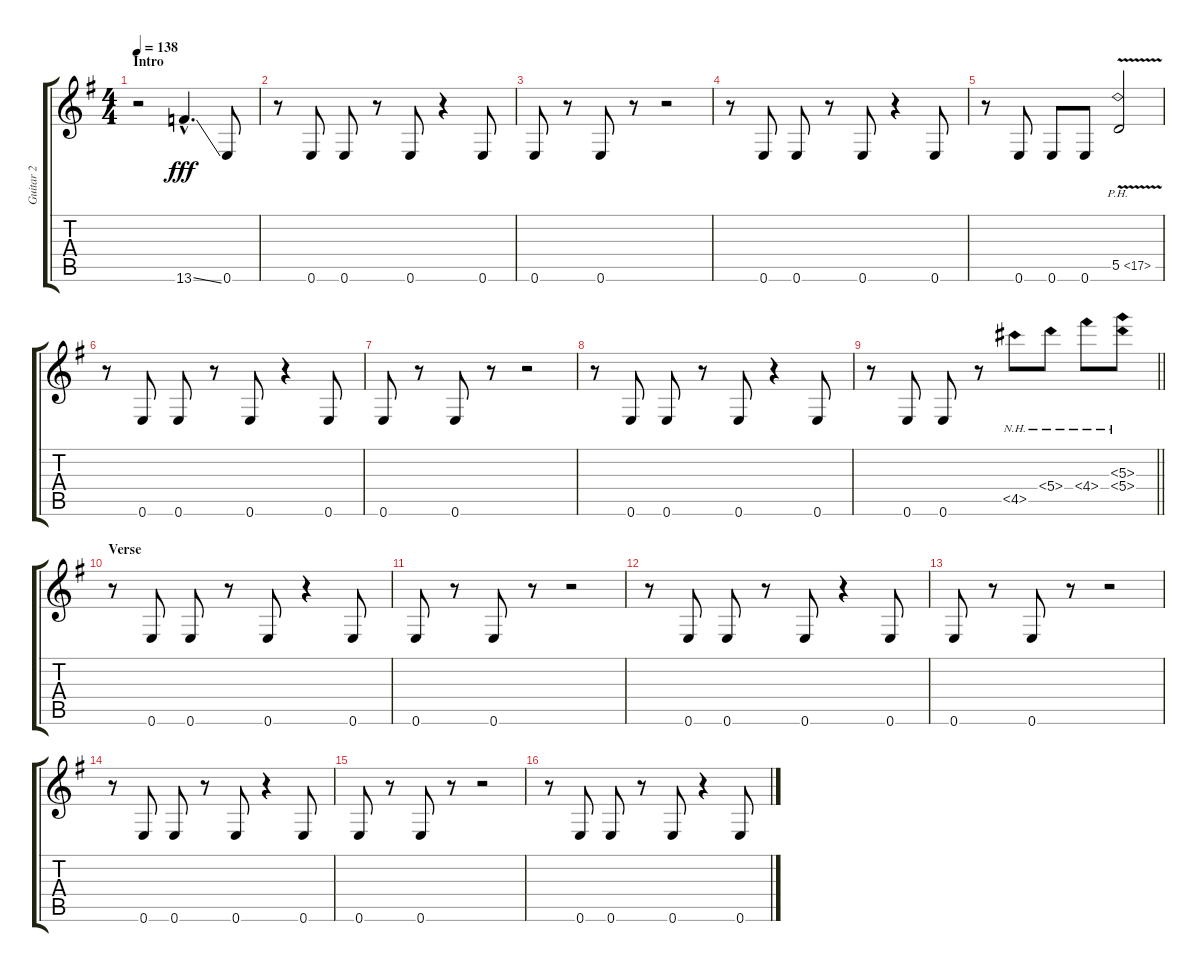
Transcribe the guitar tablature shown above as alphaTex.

\track ("Guitar 2" "Guitar 2") {instrument distortionguitar}
\staff {score tabs}
\tuning (E4 B3 G3 D3 A2 E2) {hide}
\ts (4 4)
\section ("" "Intro")
\tempo 138
\clef g2
\ks g
r.2{dy fff instrument distortionguitar} 13.6{ss hac}.4{d} 0.6.8 |
r.8 0.6.8 0.6.8 r.8 0.6.8 r.4 0.6.8 |
0.6.8 r.8 0.6.8 r.8 r.2 |
r.8 0.6.8 0.6.8 r.8 0.6.8 r.4 0.6.8 |
r.8 0.6.8 0.6.8 0.6.8 5.5{ph 12 v}.2 |
r.8 0.6.8 0.6.8 r.8 0.6.8 r.4 0.6.8 |
0.6.8 r.8 0.6.8 r.8 r.2 |
r.8 0.6.8 0.6.8 r.8 0.6.8 r.4 0.6.8 |
\barLineRight lightlight
r.8 0.6.8 0.6.8 r.8 4.5{nh}.8 5.4{nh}.8 4.4{nh}.8 (5.3{nh} 5.4{nh}).8 |
\section ("" "Verse")
r.8 0.6.8 0.6.8 r.8 0.6.8 r.4 0.6.8 |
0.6.8 r.8 0.6.8 r.8 r.2 |
r.8 0.6.8 0.6.8 r.8 0.6.8 r.4 0.6.8 |
0.6.8 r.8 0.6.8 r.8 r.2 |
r.8 0.6.8 0.6.8 r.8 0.6.8 r.4 0.6.8 |
0.6.8 r.8 0.6.8 r.8 r.2 |
r.8 0.6.8 0.6.8 r.8 0.6.8 r.4 0.6.8
